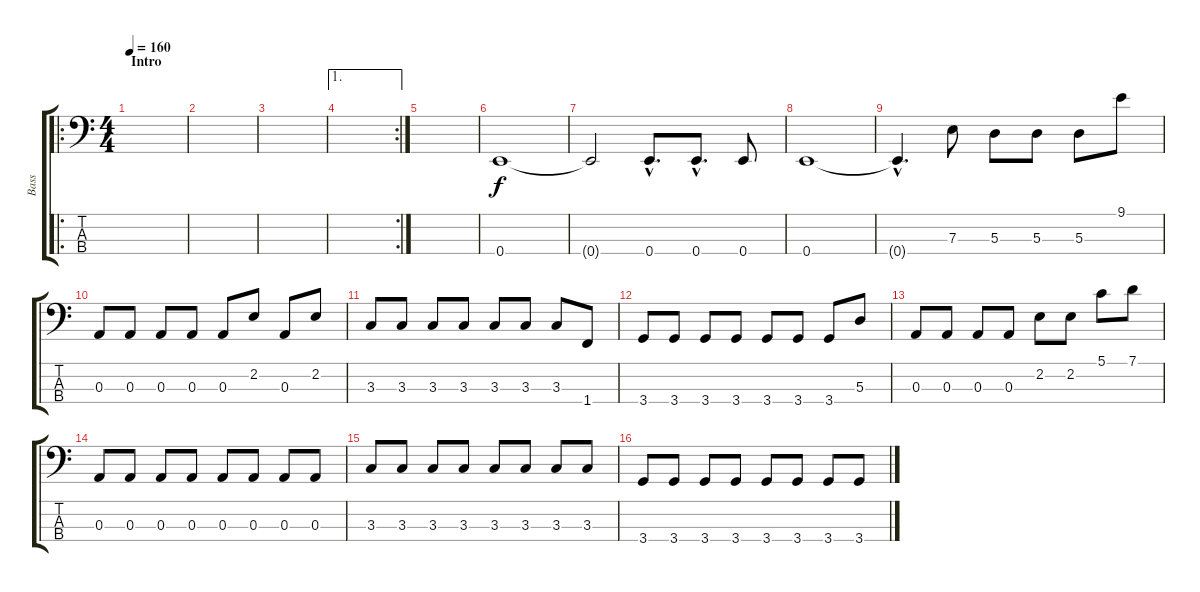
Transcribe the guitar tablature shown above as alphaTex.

\track ("Bass" "Bass") {instrument electricbassfinger}
\staff {score tabs}
\tuning (G2 D2 A1 E1) {hide}
\ro
\ts (4 4)
\section ("" "Intro")
\tempo 160
\clef f4
\ks c
|
|
|
\ae 1
\rc 2
|
|
0.4.1 |
0.4{t}.2 0.4{hac}.8{d} 0.4{hac}.8{d} 0.4.8 |
0.4.1 |
0.4{hac t}.4{d} 7.3.8 5.3.8 5.3.8 5.3.8 9.1.8 |
0.3.8 0.3.8 0.3.8 0.3.8 0.3.8 2.2.8 0.3.8 2.2.8 |
3.3.8 3.3.8 3.3.8 3.3.8 3.3.8 3.3.8 3.3.8 1.4.8 |
3.4.8 3.4.8 3.4.8 3.4.8 3.4.8 3.4.8 3.4.8 5.3.8 |
0.3.8 0.3.8 0.3.8 0.3.8 2.2.8 2.2.8 5.1.8 7.1.8 |
0.3.8 0.3.8 0.3.8 0.3.8 0.3.8 0.3.8 0.3.8 0.3.8 |
3.3.8 3.3.8 3.3.8 3.3.8 3.3.8 3.3.8 3.3.8 3.3.8 |
3.4.8 3.4.8 3.4.8 3.4.8 3.4.8 3.4.8 3.4.8 3.4.8
